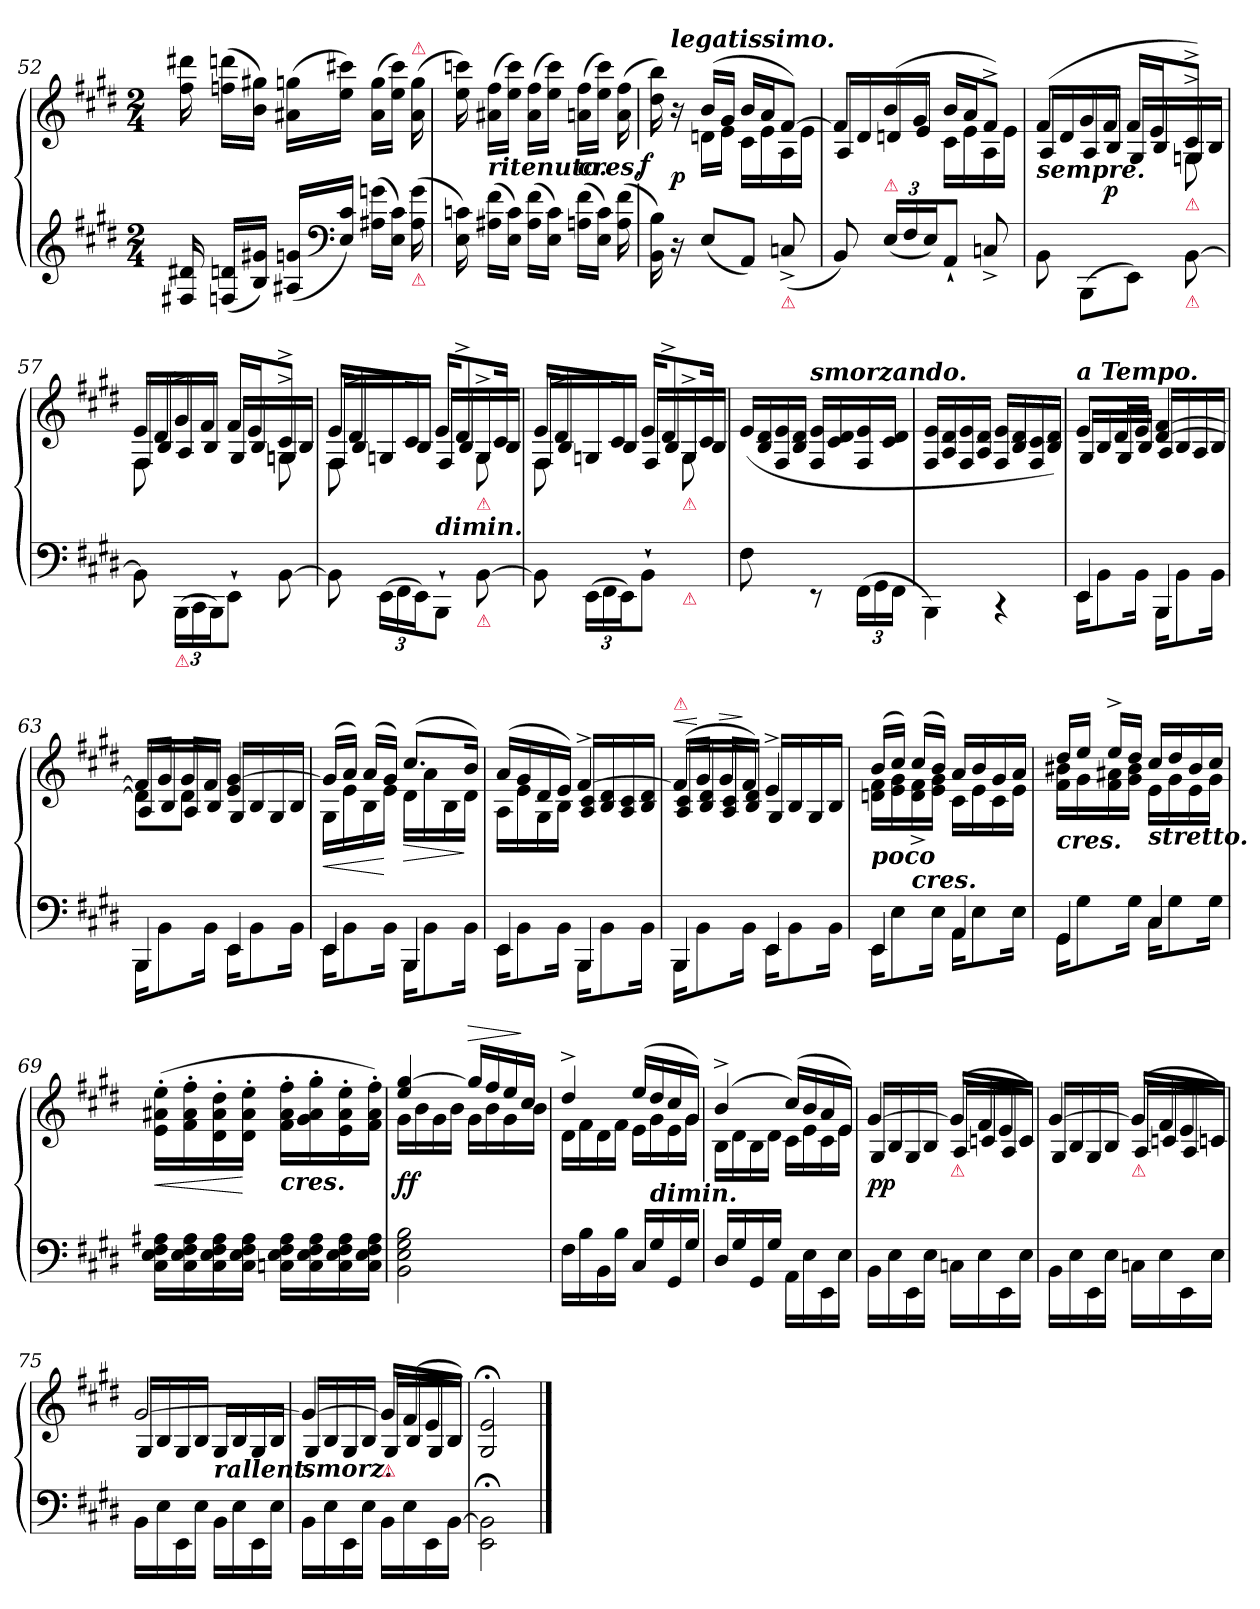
**kern	**kern	**dynam
*part1	*part1	*part1
*staff2	*staff1	*staff1/2
*clefG2	*clefG2	*
*k[f#c#g#d#]	*k[f#c#g#d#]	*
*E:	*E:	*
*M2/4	*M2/4	*
=52	=52	=52
16F#X 16d#X	16ff# 16ddd#X	.
(<16Fn 16dnLL	(>16ffn 16dddnLL	.
16B 16g#XJJ)	16b 16gg#XJJ)	.
(<16A#X 16gnLL	(>16a#X 16ggnLL	.
*clefF4	*	*
16E 16c#JJ)	16ee 16ccc#XJJ)	.
(>16A#X 16gnLL	(>16a# 16ggLL	.
16E 16c#JJ)	16ee 16ccc#JJ)	.
!	!LO:TX:a:color=crimson:t=⚠	!
!LO:TX:b:color=crimson:t=⚠	!	!
(>16A# 16g	(>16a# 16gg	.
=53	=53	=53
16E 16cn)	16ee 16cccn)	.
!	!LO:TX:b:Bi:t=ritenuto.	!
(>16A#X 16f#LL	(>16a#X 16ff#LL	.
16E 16cJJ)	16ee 16cccJJ)	.
(>16A# 16f#LL	(>16a# 16ff#LL	.
16E 16cJJ)	16ee 16cccJJ)	.
!	!LO:TX:c:Bi:t=cres.	!
(>16An 16f#LL	(>16an 16ff#LL	.
16E 16cJJ)	16ee 16cccJJ)	.
(>16A 16f#	(>16a 16ff#	.
=54	=54	=54
*	*^	*
!	!	!	!LO:DY:rj
16BB 16B)	16dd# 16bb)	8ryy	f
!	!LO:TX:a:Bi:t=legatissimo.	!	!
16r	16r	.	p
(<8E/L	(>16bLL	16dnLL	.
.	16g#JJ	16eJJ	.
8AAJ)	16bLL	16c#LL	.
.	16aJ	16e	.
!LO:TX:b:color=crimson:t=⚠	!	!	!
(>8Cn^>/	[8f#J)	16A	.
.	.	16eJJ	.
=55	=55	=55	=55
8BB/)	8f#L]	16A/LL	.
.	.	16d#/	.
!LO:TX:a:color=crimson:t=⚠	!	!	!
(>24ELL	(>16bL	16dn/	.
24F#	.	.	.
.	16g#JJ	16e\JJ	.
24EJ)	.	.	.
8AA`>J	16bLL	16c#LL	.
.	16aJ	16e	.
8Cn^>/	8f#^>J)	16A	.
.	.	16eJJ	.
=56	=56	=56	=56
*	*	*^	*
!	!LO:TX:b:Bi:t=sempre.	!	!	!
8BB\	(>8f#L	16A/LL	4.ryy	.
.	.	16d#/	.	.
(>8BBB\L	16g#L	16A/	.	.
.	16f#JJ	16B/JJ	.	p
8EE\J)	16f#LL	16G#/LL	.	.
.	16eJ	16B/	.	.
!	!LO:TX:b:color=crimson:t=⚠	!	!	!
!LO:TX:b:color=crimson:t=⚠	!	!	!	!
[8BB\	8c#^>J)	16Gn/	8Gn^<\	.
.	.	16B/JJ	.	.
=57	=57	=57	=57	=57
8BB\]	16eLL	16F#/LL	8F#\	.
.	16d#	16B/	.	.
!LO:TX:b:color=crimson:t=⚠	!	!	!	!
(<24BBB\LL	16g#^>	16A/	4ryy	.
24CC#\	.	.	.	.
.	16f#JJ	16B/JJ	.	.
24BBB\J)	.	.	.	.
8EE`>\J	16f#LL	16G#/LL	.	.
.	16eJ	16B/	.	.
[8BB\	8c#^>J	16Gn/	8Gn^<\	.
.	.	16B/JJ	.	.
=58	=58	=58	=58	=58
8BB\]	16eKL	16F#/LL	8F#\	.
.	8d#^>	16B/	.	.
(<24EE\LL	.	16Gn/	4ryy	.
24FF#\	.	.	.	.
.	16c#Jk	16B/JJ	.	.
24EE\J)	.	.	.	.
!	!LO:TX:c:Bi:t=dimin.	!	!	!
8BBB`>\J	16eKL	16F#/LL	.	.
.	8d#^>	16B/	.	.
!	!	!LO:TX:b:color=crimson:t=⚠	!	!
!LO:TX:b:color=crimson:t=⚠	!	!	!	!
[8BB\	.	16G/	8G^<\	.
.	16c#Jk	16B/JJ	.	.
=59	=59	=59	=59	=59
8BB\]	16eKL	16F#/LL	8F#\	.
.	8d#^>	16B/	.	.
(<24EE\LL	.	16Gn/	4ryy	.
24FF#\	.	.	.	.
.	16c#Jk	16B/JJ	.	.
24EE\J)	.	.	.	.
8BB`<\J	16eKL	16F#/LL	.	.
.	8d#^>	16B/	.	.
!	!	!LO:TX:b:color=crimson:t=⚠	!	!
!LO:TX:b:color=crimson:t=⚠	!	!	!	!
8ryy	.	16G/	8G^<\	.
.	16c#Jk	16B/JJ	.	.
*	*v	*v	*v	*
=60	=60	=60
8F#\	(>16eLL	.
.	16B/ 16d#/	.
8ryy	16F#/ 16e/	.
.	16B/ 16d#/JJ	.
!	!LO:TX:a:Bi:t=smorzando.	!
8rEE	16F#/ 16e/LL	.
.	16c#/ 16d#/	.
(<24FF#\LL	16F#/ 16e/	.
24GG#\	.	.
.	16c#/ 16d#/JJ	.
24FF#\JJ	.	.
=61	=61	=61
4BBB\)	16F#/ 16e/LL	.
.	16A/ 16d#/	.
.	16F#/ 16e/	.
.	16A/ 16d#/JJ	.
4rCC	16F#/ 16e/LL	.
.	16B/ 16d#/	.
.	16F#/ 16c#/	.
.	16B/ 16d#/JJ)	.
=62	=62	=62
*^	*^	*
!	!	!LO:TX:a:Bi:t=a Tempo.	!	!
4EE/	16EEKL	8eL	16G#/LL	.
.	8BB	.	16B/	.
.	.	16d#L	16G#/	.
.	16BBJk	16eJJ	16B/JJ	.
4BBB/	16BBBKL	[4d# [4f#	16A/LL	.
.	8BB	.	16B/	.
.	.	.	16A/	.
.	16BBJk	.	16B/JJ	.
=63	=63	=63	=63	=63
*	*	*	*^	*
4BBB/	16BBBKL	16f#LL]	8d#L]	16A/LL	.
.	8BB	16g#JJ	.	16B/	.
.	.	16g#LL	8d#J	16A/	.
.	16BBJk	16f#JJ	.	16B/JJ	.
4EE/	16EEKL	4e [4g#	4ryy	16G#/LL	.
.	8BB	.	.	16B/	.
.	.	.	.	16G#/	.
.	16BBJk	.	.	16B/JJ	.
*	*	*	*v	*v	*
=64	=64	=64	=64	=64
4EE	16EEKL	(>16g#LL]	16G#LL	<
.	8BB	16aJJ)	16e	.
.	.	(>16aLL	16B	.
.	16BBJk	16g#JJ)	16eJJ	[
4BBB	16BBBKL	(>8.cc#L	16d#LL	>
.	8BB	.	16a	.
.	.	.	16B	.
.	16BBJk	16bJk)	16d#JJ	]
=65	=65	=65	=65	=65
4EE/	16EEKL	(>16aLL	16ALL	.
.	8BB	16g#	16e	.
.	.	16d#	16G#	.
.	16BBJk	16eJJ)	16BJJ	.
4BBB/	16BBBKL	[4f#^>	16A/ 16c#/LL	.
.	8BB	.	16B/ 16d#/	.
.	.	.	16A/ 16c#/	.
.	16BBJk	.	16B/ 16d#/JJ	.
=66	=66	=66	=66	=66
!	!	!LO:TX:a:color=crimson:t=⚠	!	!
!	!	!	!	!LO:HP:a
4BBB/	16BBBKL	(>16f#LL]	16A/ 16c#/LL	<
.	8BB	16g#JJ	16B/ 16d#/	[
!	!	!	!	!LO:HP:a
.	.	16g#LL	16A/ 16c#/	>
.	16BBJk	16f#JJ)	16B/ 16d#/JJ	]
4EE/	16EEKL	4e^>	16G#/LL	.
.	8BB	.	16B/	.
.	.	.	16G#/	.
.	16BBJk	.	16B/JJ	.
=67	=67	=67	=67	=67
!	!	!LO:TX:b:Bi:t=poco	!	!
4EE	16EEKL	(>16bLL	16dn 16f#LL	.
.	8E	16cc#JJ)	16e 16g#	.
!	!	!LO:TX:c:Bi:t=cres.	!	!
.	.	(>16cc#LL	16d^< 16f#^<	.
.	16EJk	16bJJ)	16e 16g#JJ	.
4AA	16AAKL	16aLL	16c#LL	.
.	8E	16b	16e	.
.	.	16g#	16c#	.
.	16EJk	16aJJ	16eJJ	.
=68	=68	=68	=68	=68
!	!	!LO:TX:c:Bi:t=cres.	!	!
4GG#	16GG#KL	16dd#LL	16f# 16b#XLL	.
.	8G#	16eeJJ	16g#	.
.	.	16ee^>LL	16f# 16a#X	.
.	16G#Jk	16dd#JJ	16g# 16b#JJ	.
!	!	!LO:TX:b:Bi:t=stretto.	!	!
4C#	16C#KL	16cc#LL	16eLL	.
.	8G#	16dd#	16g#	.
.	.	16b#	16e	.
.	16G#Jk	16cc#JJ	16g#JJ	.
*v	*v	*	*	*
*	*v	*v	*
=69	=69	=69
16C# 16E 16F# 16A#XLL	(>16e'>\ 16a#X'>\ 16ee'>\LL	<
16C# 16E 16F# 16A#	16f#'>\ 16a#'>\ 16ff#'>\	.
16C# 16E 16F# 16A#	16d#'>\ 16a#'>\ 16dd#'>\	.
16C# 16E 16F# 16A#JJ	16d#'>\ 16a#'>\ 16ee'>\JJ	[
!	!LO:TX:c:Bi:t=cres.	!
16Cn 16E 16F# 16A#LL	16f#'> 16a#'> 16ff#'>LL	.
16C 16E 16F# 16A#	16g#'> 16a#'> 16gg#'>	.
16C 16E 16F# 16A#	16e'> 16a#'> 16ee'>	.
16C 16E 16F# 16A#JJ	16f#'> 16a#'> 16ff#'>JJ)	.
=70	=70	=70
*	*^	*
2BB 2E 2G# 2B	4ee [4gg#	16g#LL	f f
.	.	16b	.
.	.	16g#	.
.	.	16bJJ	.
!	!	!	!LO:HP:a
.	16gg#LL]	16g#LL	> >
.	16ff#	16b	.
.	16ee	16g#	.
.	16cc#JJ	16bJJ	] ]
=71	=71	=71	=71
16F#LL	4dd#^>	16d#LL	.
16B	.	16f#	.
16BB	.	16d#	.
16BJJ	.	16f#JJ	.
16C#LL	(>16eeLL	16eLL	.
!	!LO:TX:c:Bi:t=dimin.	!	!
16G#	16dd#	16g#	.
16GG#	16cc#	16e	.
16G#JJ	16g#JJ)	16g#JJ	.
=72	=72	=72	=72
16D#LL	(>4b^>	16BLL	.
16G#	.	16d#	.
16GG#	.	16B	.
16G#JJ	.	16d#JJ	.
16AA\LL	(>16cc#LL)	16c#LL	.
16E\	16b	16e	.
16EE\	16a	16c#	.
16E\JJ	16eJJ)	16eJJ	.
=73	=73	=73	=73
16BB\LL	[4g#	16G#/LL	pp
16E\	.	16B/	.
16EE\	.	16G#/	.
16E\JJ	.	16B/JJ	.
!	!LO:TX:b:color=crimson:t=⚠	!	!
16Cn\LL	(>16g#LL]	16A/LL	.
16E	16f#	16cn/	.
16EE	16e	16A/	.
16EJJ	16cJJ)	16c\JJ	.
=74	=74	=74	=74
16BB\LL	[4g#	16G#/LL	.
16E\	.	16B/	.
16EE\	.	16G#/	.
16E\JJ	.	16B/JJ	.
!	!LO:TX:b:color=crimson:t=⚠	!	!
16Cn\LL	(>16g#LL]	16A/LL	.
16E	16f#	16cn/	.
16EE	16e	16A/	.
16EJJ	16cnJJ)	16cn\JJ	.
=75	=75	=75	=75
16BB\LL	[<2g#	16G#/LL	.
16E\	.	16B/	.
16EE\	.	16G#/	.
16E\JJ	.	16B/JJ	.
!	!	!LO:TX:b:Bi:t=rallent.	!
16BB\LL	.	16G#/LL	.
16E\	.	16B/	.
16EE\	.	16G#/	.
16E\JJ	.	16B/JJ	.
=76	=76	=76	=76
!	!LO:TX:b:Bi:t=smorz.	!	!
16BB\LL	4g#_	16G#/LL	.
16E\	.	16B/	.
16EE\	.	16G#/	.
16E\JJ	.	16B/JJ	.
!	!LO:TX:b:color=crimson:t=⚠	!	!
16BB\LL	16g#LL]	16G#/LL	.
16E	(>16f#'>	16B/	.
16EE	16e'>	16G#/	.
[16BBJJ	16B'>JJ)	16B\JJ	.
*	*v	*v	*
=77	=77	=77
2EE;\ 2BB];\	2G#;</ 2e;</	.
==	==	==
*-	*-	*-
